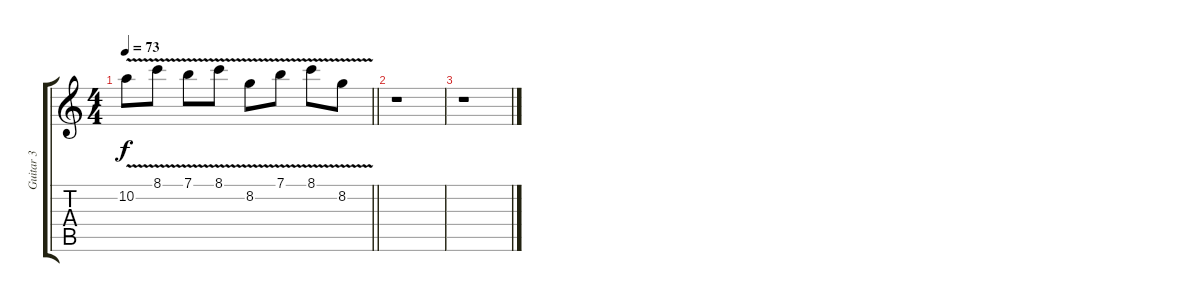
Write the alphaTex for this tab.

\track ("Guitar 3" "Guitar 3") {instrument distortionguitar}
\staff {score tabs}
\tuning (E4 B3 G3 D3 A2 E2) {hide}
\ts (4 4)
\tempo 73
\clef g2
\barLineRight lightlight
\ks c
10.2{v}.8{dy f} 8.1{v}.8 7.1{v}.8 8.1{v}.8 8.2{v}.8 7.1{v}.8 8.1{v}.8 8.2{v}.8 |
r.1 |
r.1
